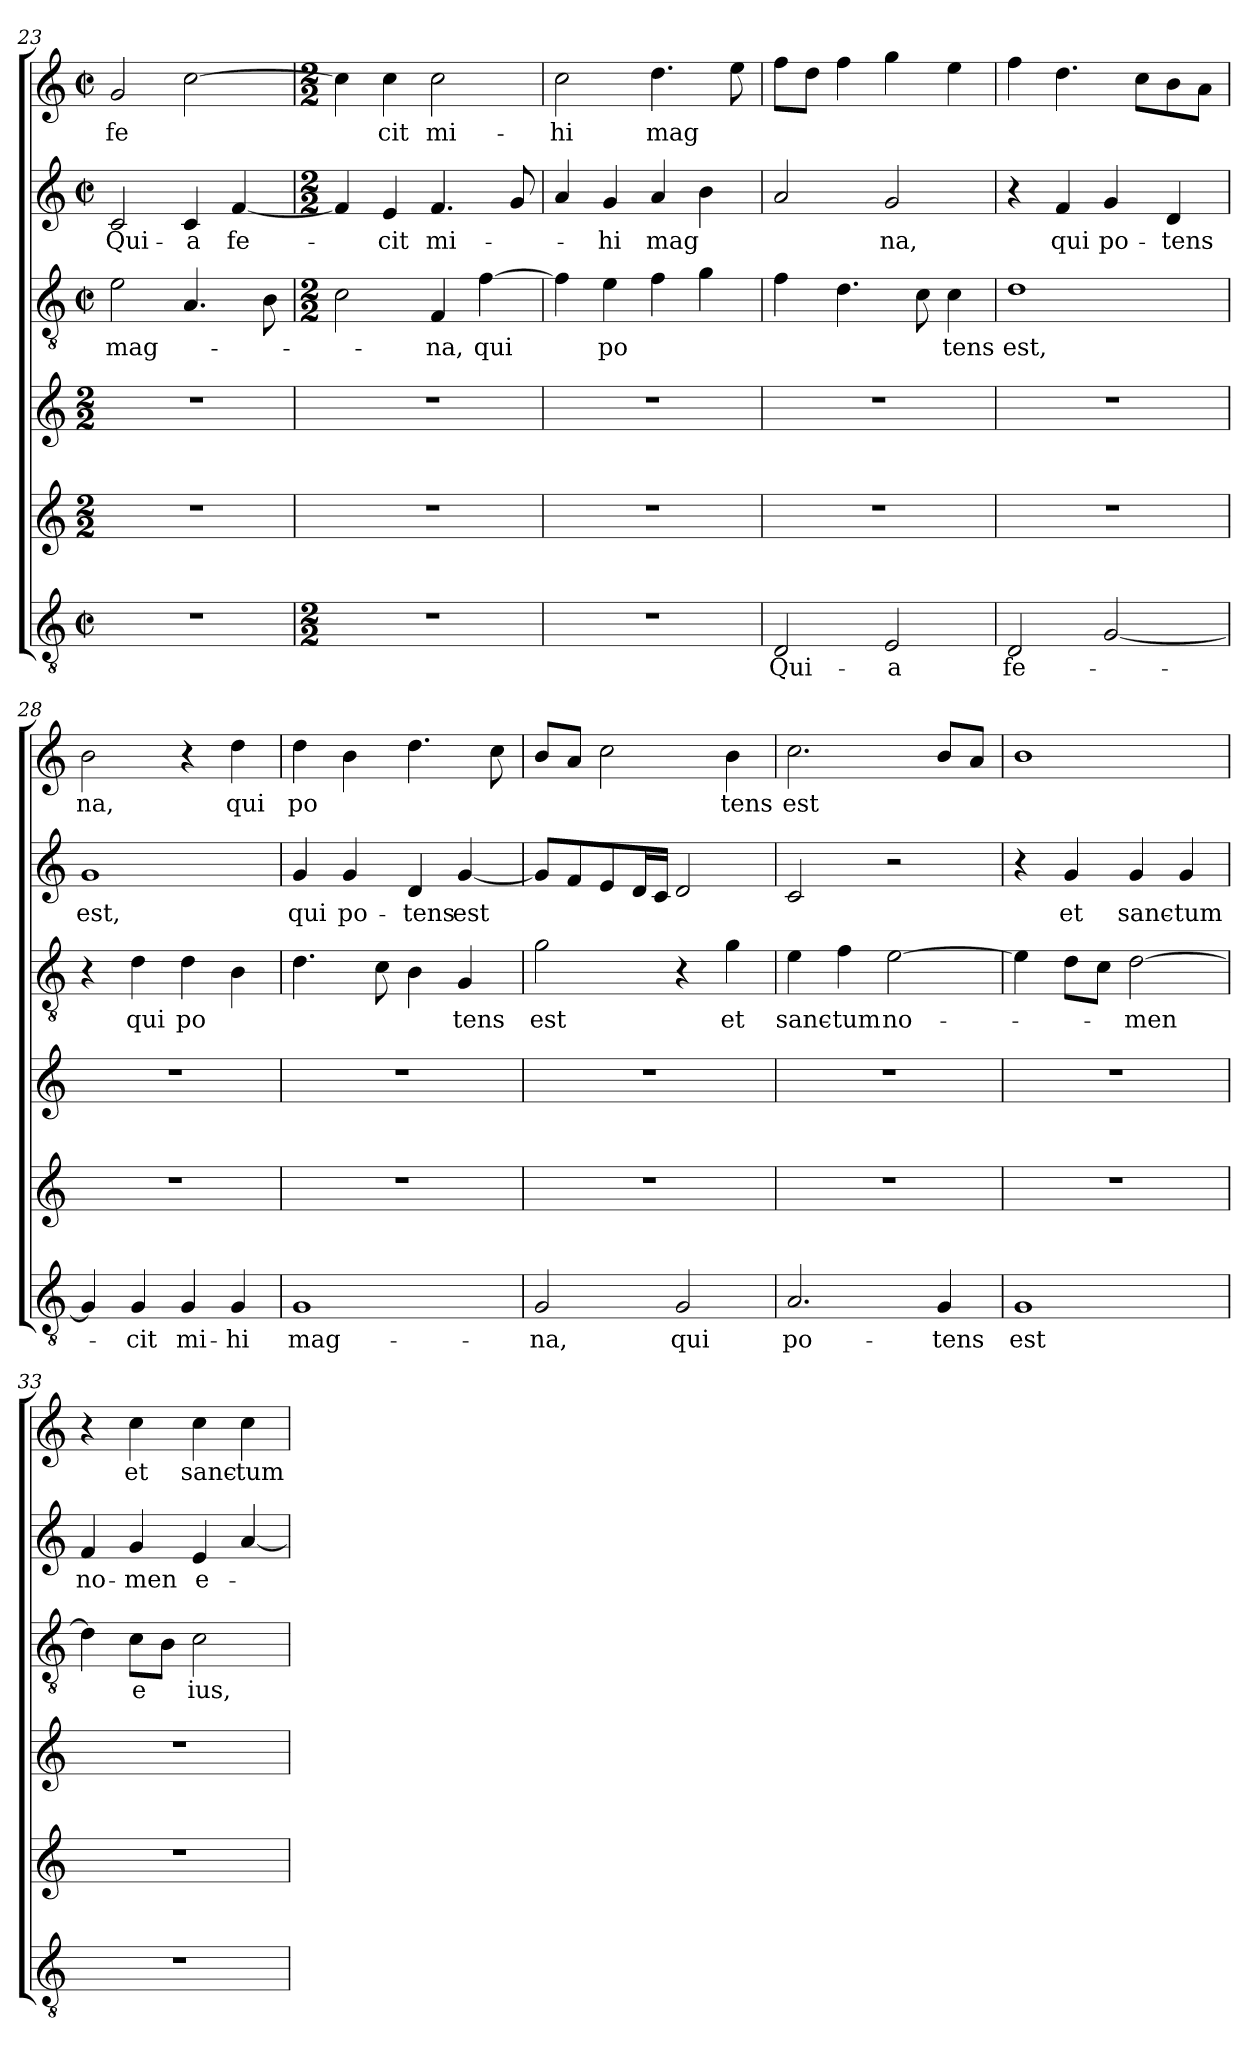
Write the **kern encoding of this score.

**kern	**text	**kern	**kern	**kern	**text	**kern	**text	**kern	**text
*part6	*part6	*part5	*part4	*part3	*part3	*part2	*part2	*part1	*part1
*staff6	*staff6	*staff5	*staff4	*staff3	*staff3	*staff2	*staff2	*staff1	*staff1
*clefGv2	*	*clefG2	*clefG2	*clefGv2	*	*clefG2	*	*clefG2	*
*k[]	*	*k[]	*k[]	*k[]	*	*k[]	*	*k[]	*
*C:	*	*C:	*C:	*C:	*	*C:	*	*C:	*
*M2/2	*	*M2/2	*M2/2	*M2/2	*	*M2/2	*	*M2/2	*
*met(c|)	*	*	*	*met(c|)	*	*met(c|)	*	*met(c|)	*
=23	=23	=23	=23	=23	=23	=23	=23	=23	=23
!	!	!	!	!	!LO:LY:b	!	!LO:LY:b	!	!LO:LY:b
1r	.	1r	1r	2e\	-mag-	2c/	Qui-	2g/	fe
!	!	!	!	!	!	!	!LO:LY:b	!	!
.	.	.	.	4.A/	.	4c/	-a	[2cc\	.
!	!	!	!	!	!	!	!LO:LY:b	!	!
.	.	.	.	.	.	[4f/	fe-	.	.
.	.	.	.	8B\	.	.	.	.	.
!!LO:LB:g=z
=24	=24	=24	=24	=24	=24	=24	=24	=24	=24
*M2/2	*	*	*	*M2/2	*	*M2/2	*	*M2/2	*
1r	.	1r	1r	2c\	.	4f/]	.	4cc\]	.
!	!	!	!	!	!	!	!LO:LY:b	!	!LO:LY:b
.	.	.	.	.	.	4e/	-­cit	4cc\	­cit
!	!	!	!	!	!LO:LY:b	!	!LO:LY:b	!	!LO:LY:b
.	.	.	.	4F/	-na,	4.f/	mi-	2cc\	mi-
!	!	!	!	!	!LO:LY:b	!	!	!	!
.	.	.	.	[4f\	qui	.	.	.	.
.	.	.	.	.	.	8g/	.	.	.
=25	=25	=25	=25	=25	=25	=25	=25	=25	=25
!	!	!	!	!	!	!	!	!	!LO:LY:b
1r	.	1r	1r	4f\]	.	4a/	.	2cc\	-hi
!	!	!	!	!	!LO:LY:b	!	!LO:LY:b	!	!
.	.	.	.	4e\	po	4g/	-hi	.	.
!	!	!	!	!	!	!	!LO:LY:b	!	!LO:LY:b
.	.	.	.	4f\	.	4a/	mag	4.dd\	mag
.	.	.	.	4g\	.	4b\	.	.	.
.	.	.	.	.	.	.	.	8ee\	.
=26	=26	=26	=26	=26	=26	=26	=26	=26	=26
!	!LO:LY:b	!	!	!	!	!	!	!	!
2D/	Qui-	1r	1r	4f\	.	2a/	.	8ff\L	.
.	.	.	.	.	.	.	.	8dd\J	.
.	.	.	.	4.d\	.	.	.	4ff\	.
!	!LO:LY:b	!	!	!	!	!	!LO:LY:b	!	!
2E/	-a	.	.	.	.	2g/	na,	4gg\	.
.	.	.	.	8c\	.	.	.	.	.
!	!	!	!	!	!LO:LY:b	!	!	!	!
.	.	.	.	4c\	tens	.	.	4ee\	.
=27	=27	=27	=27	=27	=27	=27	=27	=27	=27
!	!LO:LY:b	!	!	!	!LO:LY:b	!	!	!	!
2D/	fe-	1r	1r	1d	est,	4r	.	4ff\	.
!	!	!	!	!	!	!	!LO:LY:b	!	!
.	.	.	.	.	.	4f/	qui	4.dd\	.
!	!	!	!	!	!	!	!LO:LY:b	!	!
[2G/	.	.	.	.	.	4g/	po-	.	.
.	.	.	.	.	.	.	.	8cc\L	.
!	!	!	!	!	!	!	!LO:LY:b	!	!
.	.	.	.	.	.	4d/	-tens	8b\	.
.	.	.	.	.	.	.	.	8a\J	.
=28	=28	=28	=28	=28	=28	=28	=28	=28	=28
!	!	!	!	!	!	!	!LO:LY:b	!	!LO:LY:b
4G/]	.	1r	1r	4r	.	1g	est,	2b\	na,
!	!LO:LY:b	!	!	!	!LO:LY:b	!	!	!	!
4G/	-cit	.	.	4d\	qui	.	.	.	.
!	!LO:LY:b	!	!	!	!LO:LY:b	!	!	!	!
4G/	mi-	.	.	4d\	po	.	.	4r	.
!	!LO:LY:b	!	!	!	!	!	!	!	!LO:LY:b
4G/	-hi	.	.	4B\	.	.	.	4dd\	qui
=29	=29	=29	=29	=29	=29	=29	=29	=29	=29
!	!LO:LY:b	!	!	!	!	!	!LO:LY:b	!	!LO:LY:b
1G	mag-	1r	1r	4.d\	.	4g/	qui	4dd\	po
!	!	!	!	!	!	!	!LO:LY:b	!	!
.	.	.	.	.	.	4g/	po-	4b\	.
.	.	.	.	8c\	.	.	.	.	.
!	!	!	!	!	!	!	!LO:LY:b	!	!
.	.	.	.	4B\	.	4d/	-tens	4.dd\	.
!	!	!	!	!	!LO:LY:b	!	!LO:LY:b	!	!
.	.	.	.	4G/	tens	[4g/	est	.	.
.	.	.	.	.	.	.	.	8cc\	.
!!LO:LB:g=z
=30	=30	=30	=30	=30	=30	=30	=30	=30	=30
!	!LO:LY:b	!	!	!	!LO:LY:b	!	!	!	!
2G/	-­na,	1r	1r	2g\	est	8g/L]	.	8b/L	.
.	.	.	.	.	.	8f/	.	8a/J	.
.	.	.	.	.	.	8e/	.	2cc\	.
.	.	.	.	.	.	16d/L	.	.	.
.	.	.	.	.	.	16c/JJ	.	.	.
!	!LO:LY:b	!	!	!	!	!	!	!	!
2G/	qui	.	.	4r	.	2d/	.	.	.
!	!	!	!	!	!LO:LY:b	!	!	!	!LO:LY:b
.	.	.	.	4g\	et	.	.	4b\	tens
=31	=31	=31	=31	=31	=31	=31	=31	=31	=31
!	!LO:LY:b	!	!	!	!LO:LY:b	!	!	!	!LO:LY:b
2.A/	po-	1r	1r	4e\	sanc-	2c/	.	2.cc\	est
!	!	!	!	!	!LO:LY:b	!	!	!	!
.	.	.	.	4f\	-tum	.	.	.	.
!	!	!	!	!	!LO:LY:b	!	!	!	!
.	.	.	.	[2e\	no-	2r	.	.	.
!	!LO:LY:b	!	!	!	!	!	!	!	!
4G/	-tens	.	.	.	.	.	.	8b/L	.
.	.	.	.	.	.	.	.	8a/J	.
=32	=32	=32	=32	=32	=32	=32	=32	=32	=32
!	!LO:LY:b	!	!	!	!	!	!	!	!
1G	est	1r	1r	4e\]	.	4r	.	1b	.
!	!	!	!	!	!	!	!LO:LY:b	!	!
.	.	.	.	8d\L	.	4g/	et	.	.
.	.	.	.	8c\J	.	.	.	.	.
!	!	!	!	!	!LO:LY:b	!	!LO:LY:b	!	!
.	.	.	.	[2d\	-men	4g/	sanc-	.	.
!	!	!	!	!	!	!	!LO:LY:b	!	!
.	.	.	.	.	.	4g/	-tum	.	.
=33	=33	=33	=33	=33	=33	=33	=33	=33	=33
!	!	!	!	!	!	!	!LO:LY:b	!	!
1r	.	1r	1r	4d\]	.	4f/	no-	4r	.
!	!	!	!	!	!LO:LY:b	!	!LO:LY:b	!	!LO:LY:b
.	.	.	.	8c\L	e	4g/	-men	4cc\	et
!	!	!	!	!	!LO:LY:b	!	!	!	!
.	.	.	.	8B\J	­	.	.	.	.
!	!	!	!	!	!LO:LY:b	!	!LO:LY:b	!	!LO:LY:b
.	.	.	.	2c\	ius,	4e/	e-	4cc\	sanc-
!	!	!	!	!	!	!	!	!	!LO:LY:b
.	.	.	.	.	.	[4a/	.	4cc\	-tum
=	=	=	=	=	=	=	=	=	=
*-	*-	*-	*-	*-	*-	*-	*-	*-	*-
